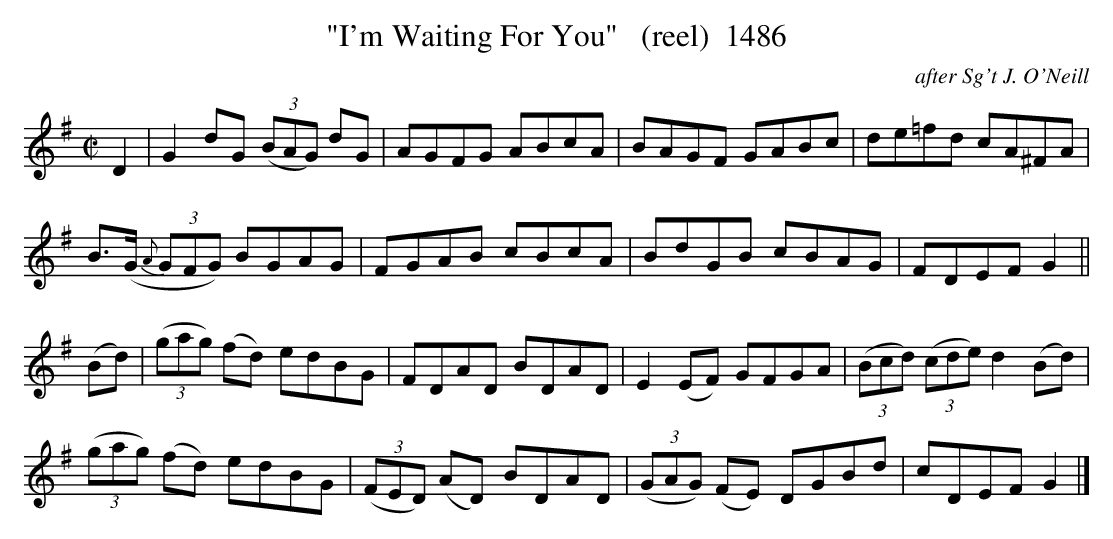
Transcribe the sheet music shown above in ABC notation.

X:1
T:"I'm Waiting For You"   (reel)  1486
C:after Sg't J. O'Neill
BRENNAN July 2003 (HTTP://WWW.SOSYOURMOM.COM)
M:C|
L:1/8
K:G
D2|G2dG (3(BAG) dG|AGFG ABcA|BAGF GABc|de=fd cA^FA|
B3/2(G/2 (3{A}GFG) BGAG|FGAB cBcA|BdGB cBAG|FDEF G2||
(Bd)| (3(gag) (fd) edBG|FDAD BDAD|E2(EF) GFGA|(3(Bcd) (3(cde) d2(Bd)|
(3(gag) (fd) edBG|(3(FED) (AD) BDAD|(3(GAG) (FE) DGBd|cDEF G2|]
